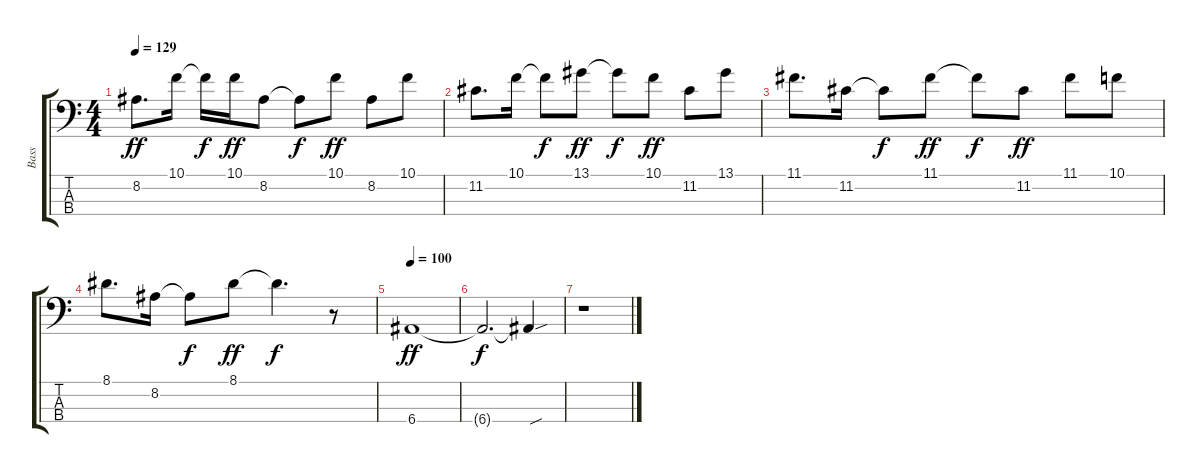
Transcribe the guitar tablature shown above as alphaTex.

\track ("Bass" "Bass") {instrument electricbassfinger}
\staff {score tabs}
\tuning (G2 D2 A1 E1) {hide}
\ts (4 4)
\tempo 129
\clef f4
\ks c
8.2.8{d dy ff} 10.1.16 10.1{t}.16{dy f} 10.1.16{dy ff} 8.2.8 8.2{t}.8{dy f} 10.1.8{dy ff} 8.2.8 10.1.8 |
11.2.8{d} 10.1.16 10.1{t}.8{dy f} 13.1.8{dy ff} 13.1{t}.8{dy f} 10.1.8{dy ff} 11.2.8 13.1.8 |
11.1.8{d} 11.2.16 11.2{t}.8{dy f} 11.1.8{dy ff} 11.1{t}.8{dy f} 11.2.8{dy ff} 11.1.8 10.1.8 |
8.1.8{d} 8.2.16 8.2{t}.8{dy f} 8.1.8{dy ff} 8.1{t}.4{d dy f} r.8 |
\tempo 100
6.4.1{dy ff} |
6.4{t}.2{d dy f} 6.4{sou t}.4 |
r.1
